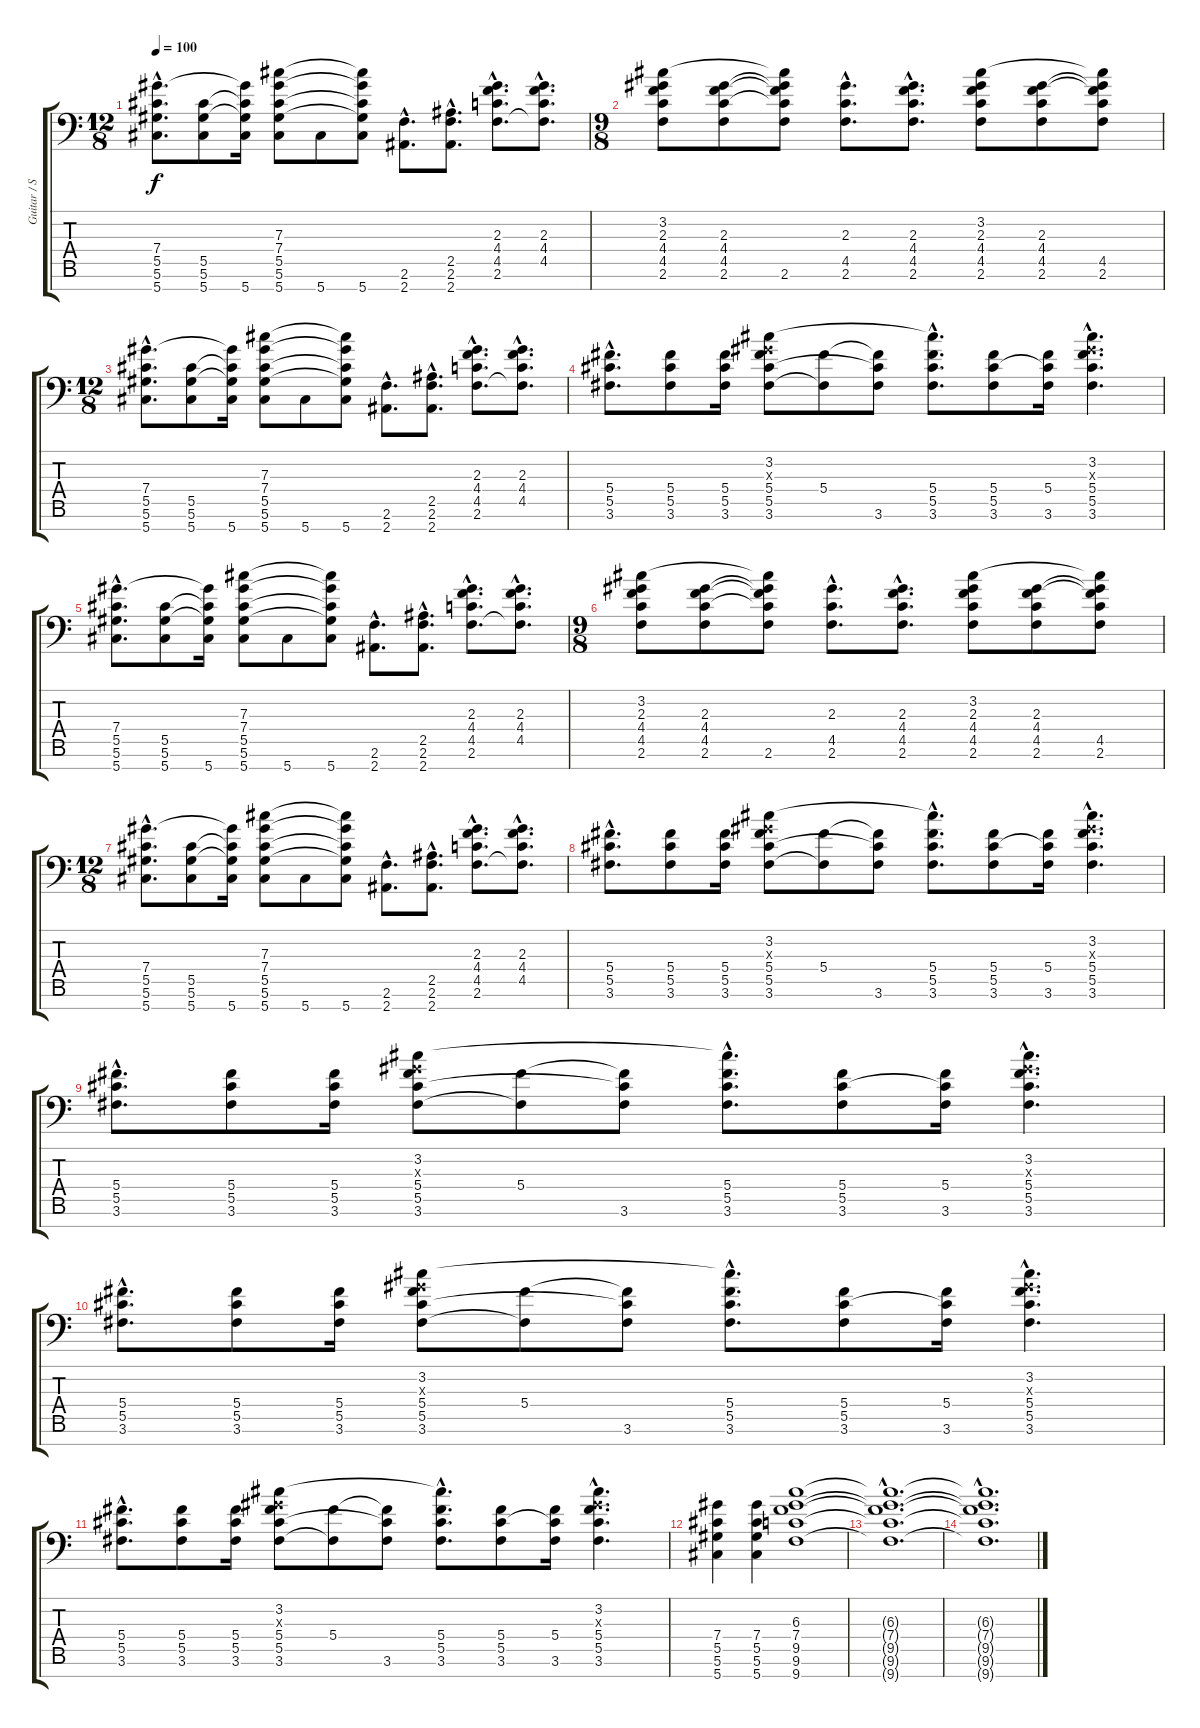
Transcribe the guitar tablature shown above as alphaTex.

\track ("Guitar / Stephen Carpenter" "Guitar / S") {instrument distortionguitar}
\staff {score tabs}
\tuning (Eb4 Bb3 Gb3 Db3 Ab2 Eb2 Ab1) {hide}
\ts (12 8)
\tempo 100
\clef f4
\ks c
(7.4{hac} 5.5{hac} 5.6{hac} 5.7{hac}).8{d dy f} (5.5 5.6 5.7).8 (7.4{t} 5.5{t} 5.6{t} 5.7).16 (7.3 7.4 5.5 5.6 5.7).8 5.7.8 (7.3{t} 7.4{t} 5.5{t} 5.6{t} 5.7).8 (2.6{hac} 2.7{hac}).8{d} (2.5{hac} 2.6{hac} 2.7{hac}).8{d} (2.3{hac} 4.4{hac} 4.5{hac} 2.6{hac}).8{d} (2.3{hac} 4.4{hac} 4.5{hac} 2.6{hac t}).8{d} |
\ts (9 8)
(3.2 2.3 4.4 4.5 2.6).8 (2.3 4.4 4.5 2.6).8 (3.2{t} 2.3{t} 4.4{t} 4.5{t} 2.6).8 (2.3{hac} 4.5{hac} 2.6{hac}).8{d} (2.3{hac} 4.4{hac} 4.5{hac} 2.6{hac}).8{d} (3.2 2.3 4.4 4.5 2.6).8 (2.3 4.4 4.5 2.6).8 (3.2{t} 2.3{t} 4.4{t} 4.5 2.6).8 |
\ts (12 8)
(7.4{hac} 5.5{hac} 5.6{hac} 5.7{hac}).8{d} (5.5 5.6 5.7).8 (7.4{t} 5.5{t} 5.6{t} 5.7).16 (7.3 7.4 5.5 5.6 5.7).8 5.7.8 (7.3{t} 7.4{t} 5.5{t} 5.6{t} 5.7).8 (2.6{hac} 2.7{hac}).8{d} (2.5{hac} 2.6{hac} 2.7{hac}).8{d} (2.3{hac} 4.4{hac} 4.5{hac} 2.6{hac}).8{d} (2.3{hac} 4.4{hac} 4.5{hac} 2.6{hac t}).8{d} |
(5.4{hac} 5.5{hac} 3.6{hac}).8{d} (5.4 5.5 3.6).8 (5.4 5.5 3.6).16 (3.2 2.3{x} 5.4 5.5 3.6).8 (5.4 3.6{t}).8 (5.4{t} 5.5{t} 3.6).8 (3.2{hac t} 5.4{hac} 5.5{hac} 3.6{hac}).8{d} (5.4 5.5 3.6).8 (5.4 5.5{t} 3.6).16 (3.2{hac} 2.3{hac x} 5.4{hac} 5.5{hac} 3.6{hac}).4{d} |
(7.4{hac} 5.5{hac} 5.6{hac} 5.7{hac}).8{d} (5.5 5.6 5.7).8 (7.4{t} 5.5{t} 5.6{t} 5.7).16 (7.3 7.4 5.5 5.6 5.7).8 5.7.8 (7.3{t} 7.4{t} 5.5{t} 5.6{t} 5.7).8 (2.6{hac} 2.7{hac}).8{d} (2.5{hac} 2.6{hac} 2.7{hac}).8{d} (2.3{hac} 4.4{hac} 4.5{hac} 2.6{hac}).8{d} (2.3{hac} 4.4{hac} 4.5{hac} 2.6{hac t}).8{d} |
\ts (9 8)
(3.2 2.3 4.4 4.5 2.6).8 (2.3 4.4 4.5 2.6).8 (3.2{t} 2.3{t} 4.4{t} 4.5{t} 2.6).8 (2.3{hac} 4.5{hac} 2.6{hac}).8{d} (2.3{hac} 4.4{hac} 4.5{hac} 2.6{hac}).8{d} (3.2 2.3 4.4 4.5 2.6).8 (2.3 4.4 4.5 2.6).8 (3.2{t} 2.3{t} 4.4{t} 4.5 2.6).8 |
\ts (12 8)
(7.4{hac} 5.5{hac} 5.6{hac} 5.7{hac}).8{d} (5.5 5.6 5.7).8 (7.4{t} 5.5{t} 5.6{t} 5.7).16 (7.3 7.4 5.5 5.6 5.7).8 5.7.8 (7.3{t} 7.4{t} 5.5{t} 5.6{t} 5.7).8 (2.6{hac} 2.7{hac}).8{d} (2.5{hac} 2.6{hac} 2.7{hac}).8{d} (2.3{hac} 4.4{hac} 4.5{hac} 2.6{hac}).8{d} (2.3{hac} 4.4{hac} 4.5{hac} 2.6{hac t}).8{d} |
(5.4{hac} 5.5{hac} 3.6{hac}).8{d} (5.4 5.5 3.6).8 (5.4 5.5 3.6).16 (3.2 2.3{x} 5.4 5.5 3.6).8 (5.4 3.6{t}).8 (5.4{t} 5.5{t} 3.6).8 (3.2{hac t} 5.4{hac} 5.5{hac} 3.6{hac}).8{d} (5.4 5.5 3.6).8 (5.4 5.5{t} 3.6).16 (3.2{hac} 2.3{hac x} 5.4{hac} 5.5{hac} 3.6{hac}).4{d} |
(5.4{hac} 5.5{hac} 3.6{hac}).8{d} (5.4 5.5 3.6).8 (5.4 5.5 3.6).16 (3.2 2.3{x} 5.4 5.5 3.6).8 (5.4 3.6{t}).8 (5.4{t} 5.5{t} 3.6).8 (3.2{hac t} 5.4{hac} 5.5{hac} 3.6{hac}).8{d} (5.4 5.5 3.6).8 (5.4 5.5{t} 3.6).16 (3.2{hac} 2.3{hac x} 5.4{hac} 5.5{hac} 3.6{hac}).4{d} |
(5.4{hac} 5.5{hac} 3.6{hac}).8{d} (5.4 5.5 3.6).8 (5.4 5.5 3.6).16 (3.2 2.3{x} 5.4 5.5 3.6).8 (5.4 3.6{t}).8 (5.4{t} 5.5{t} 3.6).8 (3.2{hac t} 5.4{hac} 5.5{hac} 3.6{hac}).8{d} (5.4 5.5 3.6).8 (5.4 5.5{t} 3.6).16 (3.2{hac} 2.3{hac x} 5.4{hac} 5.5{hac} 3.6{hac}).4{d} |
(5.4{hac} 5.5{hac} 3.6{hac}).8{d} (5.4 5.5 3.6).8 (5.4 5.5 3.6).16 (3.2 2.3{x} 5.4 5.5 3.6).8 (5.4 3.6{t}).8 (5.4{t} 5.5{t} 3.6).8 (3.2{hac t} 5.4{hac} 5.5{hac} 3.6{hac}).8{d} (5.4 5.5 3.6).8 (5.4 5.5{t} 3.6).16 (3.2{hac} 2.3{hac x} 5.4{hac} 5.5{hac} 3.6{hac}).4{d} |
(7.4 5.5 5.6 5.7).4 (7.4 5.5 5.6 5.7).4 (6.3 7.4 9.5 9.6 9.7).1{volume 6} |
(6.3{hac t} 7.4{hac t} 9.5{hac t} 9.6{hac t} 9.7{hac t}).1{d} |
(6.3{hac t} 7.4{hac t} 9.5{hac t} 9.6{hac t} 9.7{hac t}).1{d volume 0}
